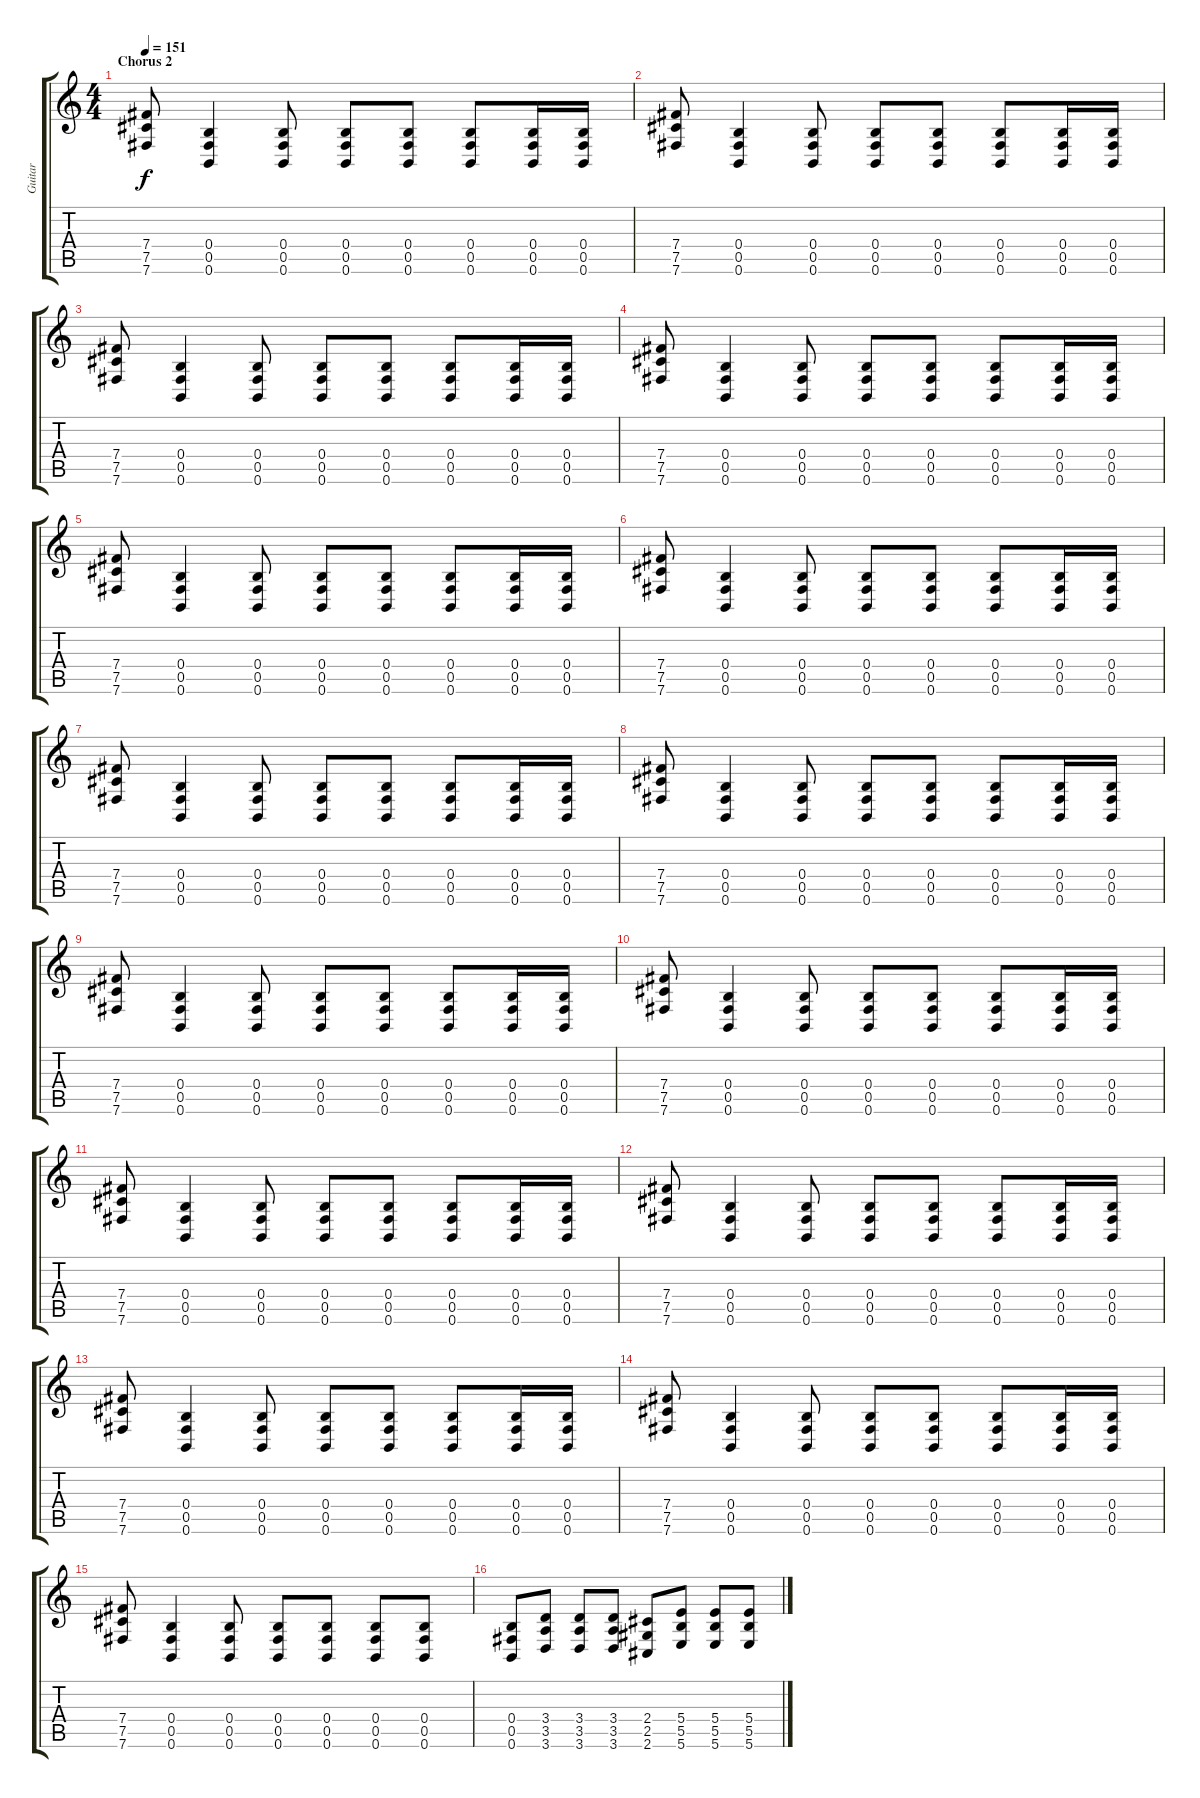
\track ("Guitar" "Guitar") {instrument distortionguitar}
\staff {score tabs}
\tuning (Db4 Ab3 E3 B2 Gb2 B1) {hide}
\ts (4 4)
\section ("" "Chorus 2")
\tempo 151
\clef g2
\ks c
(7.4 7.5 7.6).8{dy f} (0.4 0.5 0.6).4 (0.4 0.5 0.6).8 (0.4 0.5 0.6).8 (0.4 0.5 0.6).8 (0.4 0.5 0.6).8 (0.4 0.5 0.6).16 (0.4 0.5 0.6).16 |
(7.4 7.5 7.6).8 (0.4 0.5 0.6).4 (0.4 0.5 0.6).8 (0.4 0.5 0.6).8 (0.4 0.5 0.6).8 (0.4 0.5 0.6).8 (0.4 0.5 0.6).16 (0.4 0.5 0.6).16 |
(7.4 7.5 7.6).8 (0.4 0.5 0.6).4 (0.4 0.5 0.6).8 (0.4 0.5 0.6).8 (0.4 0.5 0.6).8 (0.4 0.5 0.6).8 (0.4 0.5 0.6).16 (0.4 0.5 0.6).16 |
(7.4 7.5 7.6).8 (0.4 0.5 0.6).4 (0.4 0.5 0.6).8 (0.4 0.5 0.6).8 (0.4 0.5 0.6).8 (0.4 0.5 0.6).8 (0.4 0.5 0.6).16 (0.4 0.5 0.6).16 |
(7.4 7.5 7.6).8 (0.4 0.5 0.6).4 (0.4 0.5 0.6).8 (0.4 0.5 0.6).8 (0.4 0.5 0.6).8 (0.4 0.5 0.6).8 (0.4 0.5 0.6).16 (0.4 0.5 0.6).16 |
(7.4 7.5 7.6).8 (0.4 0.5 0.6).4 (0.4 0.5 0.6).8 (0.4 0.5 0.6).8 (0.4 0.5 0.6).8 (0.4 0.5 0.6).8 (0.4 0.5 0.6).16 (0.4 0.5 0.6).16 |
(7.4 7.5 7.6).8 (0.4 0.5 0.6).4 (0.4 0.5 0.6).8 (0.4 0.5 0.6).8 (0.4 0.5 0.6).8 (0.4 0.5 0.6).8 (0.4 0.5 0.6).16 (0.4 0.5 0.6).16 |
(7.4 7.5 7.6).8 (0.4 0.5 0.6).4 (0.4 0.5 0.6).8 (0.4 0.5 0.6).8 (0.4 0.5 0.6).8 (0.4 0.5 0.6).8 (0.4 0.5 0.6).16 (0.4 0.5 0.6).16 |
(7.4 7.5 7.6).8 (0.4 0.5 0.6).4 (0.4 0.5 0.6).8 (0.4 0.5 0.6).8 (0.4 0.5 0.6).8 (0.4 0.5 0.6).8 (0.4 0.5 0.6).16 (0.4 0.5 0.6).16 |
(7.4 7.5 7.6).8 (0.4 0.5 0.6).4 (0.4 0.5 0.6).8 (0.4 0.5 0.6).8 (0.4 0.5 0.6).8 (0.4 0.5 0.6).8 (0.4 0.5 0.6).16 (0.4 0.5 0.6).16 |
(7.4 7.5 7.6).8 (0.4 0.5 0.6).4 (0.4 0.5 0.6).8 (0.4 0.5 0.6).8 (0.4 0.5 0.6).8 (0.4 0.5 0.6).8 (0.4 0.5 0.6).16 (0.4 0.5 0.6).16 |
(7.4 7.5 7.6).8 (0.4 0.5 0.6).4 (0.4 0.5 0.6).8 (0.4 0.5 0.6).8 (0.4 0.5 0.6).8 (0.4 0.5 0.6).8 (0.4 0.5 0.6).16 (0.4 0.5 0.6).16 |
(7.4 7.5 7.6).8 (0.4 0.5 0.6).4 (0.4 0.5 0.6).8 (0.4 0.5 0.6).8 (0.4 0.5 0.6).8 (0.4 0.5 0.6).8 (0.4 0.5 0.6).16 (0.4 0.5 0.6).16 |
(7.4 7.5 7.6).8 (0.4 0.5 0.6).4 (0.4 0.5 0.6).8 (0.4 0.5 0.6).8 (0.4 0.5 0.6).8 (0.4 0.5 0.6).8 (0.4 0.5 0.6).16 (0.4 0.5 0.6).16 |
(7.4 7.5 7.6).8 (0.4 0.5 0.6).4 (0.4 0.5 0.6).8 (0.4 0.5 0.6).8 (0.4 0.5 0.6).8 (0.4 0.5 0.6).8 (0.4 0.5 0.6).8 |
(0.4 0.5 0.6).8 (3.4 3.5 3.6).8 (3.4 3.5 3.6).8 (3.4 3.5 3.6).8 (2.4 2.5 2.6).8 (5.4 5.5 5.6).8 (5.4 5.5 5.6).8 (5.4 5.5 5.6).8
